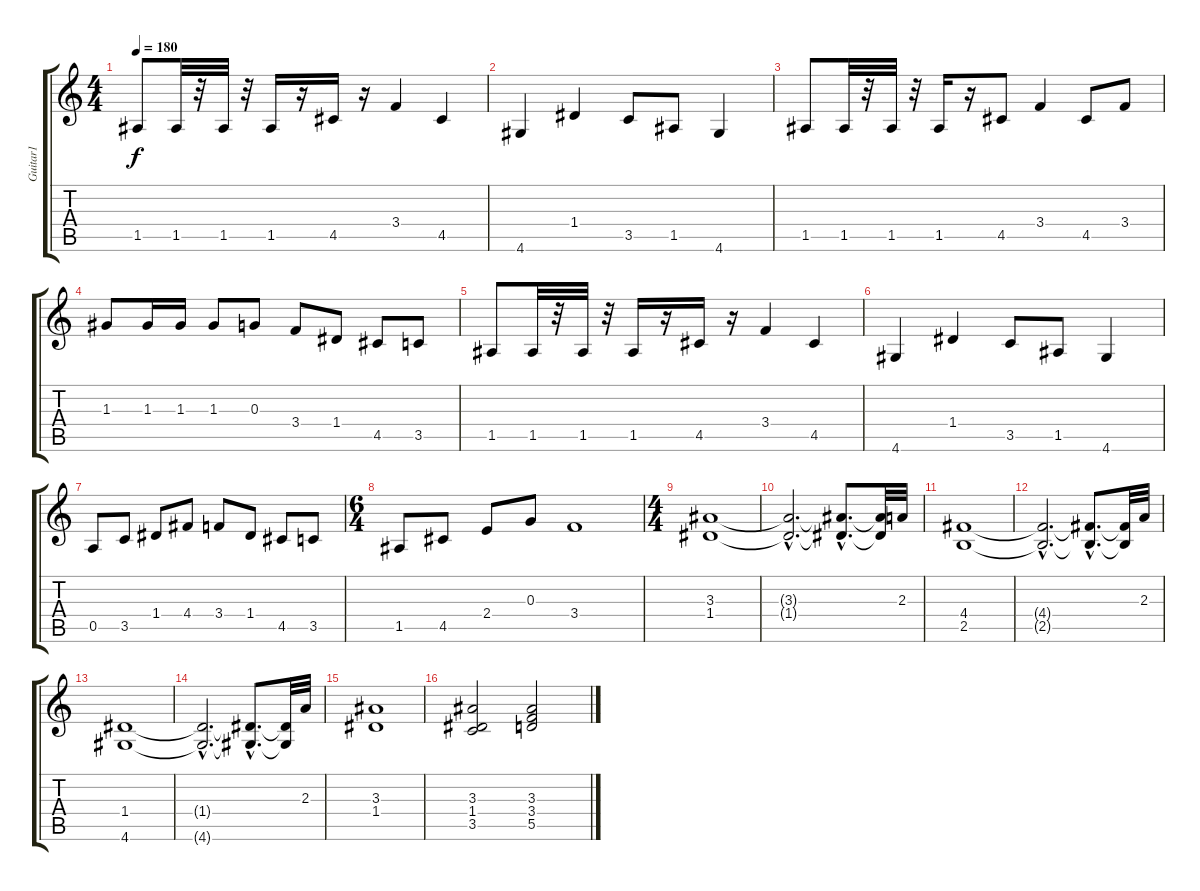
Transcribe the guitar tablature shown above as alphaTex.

\track ("Guitar1" "Guitar1") {instrument electricguitarmuted}
\staff {score tabs}
\tuning (E4 B3 G3 D3 A2 E2) {hide}
\ts (4 4)
\tempo 180
\clef g2
\ks c
1.5.8{dy f} 1.5.32{instrument distortionguitar} r.32 1.5.32 r.32 1.5.16 r.16 4.5.16 r.16 3.4.4{instrument distortionguitar} 4.5.4 |
4.6.4 1.4.4 3.5.8 1.5.8 4.6.4 |
1.5.8 1.5.32{instrument distortionguitar} r.32 1.5.32 r.32 1.5.16 r.16 4.5.8{instrument distortionguitar} 3.4.4 4.5.8 3.4.8 |
1.3.8 1.3.16 1.3.16 1.3.8 0.3.8 3.4.8 1.4.8 4.5.8 3.5.8 |
1.5.8 1.5.32{instrument distortionguitar} r.32 1.5.32 r.32 1.5.16 r.16 4.5.16 r.16 3.4.4{instrument distortionguitar} 4.5.4 |
4.6.4 1.4.4 3.5.8 1.5.8 4.6.4 |
0.5.8 3.5.8 1.4.8 4.4.8 3.4.8 1.4.8 4.5.8 3.5.8 |
\ts (6 4)
1.5.8 4.5.8 2.4.8 0.3.8 3.4.1 |
\ts (4 4)
(3.3 1.4).1 |
(3.3{hac t} 1.4{hac t}).2{d} (3.3{hac t} 1.4{hac t}).8{d} (3.3{t} 1.4{t}).32 2.3.32{instrument guitarfretnoise} |
(4.4 2.5).1{instrument distortionguitar} |
(4.4{hac t} 2.5{hac t}).2{d} (4.4{hac t} 2.5{hac t}).8{d} (4.4{t} 2.5{t}).32 2.3.32{instrument guitarfretnoise} |
(1.4 4.6).1{instrument distortionguitar} |
(1.4{hac t} 4.6{hac t}).2{d} (1.4{hac t} 4.6{hac t}).8{d} (1.4{t} 4.6{t}).32 2.3.32{instrument guitarfretnoise} |
(3.3 1.4).1{instrument distortionguitar} |
(3.3 1.4 3.5).2 (3.3 3.4 5.5).2
